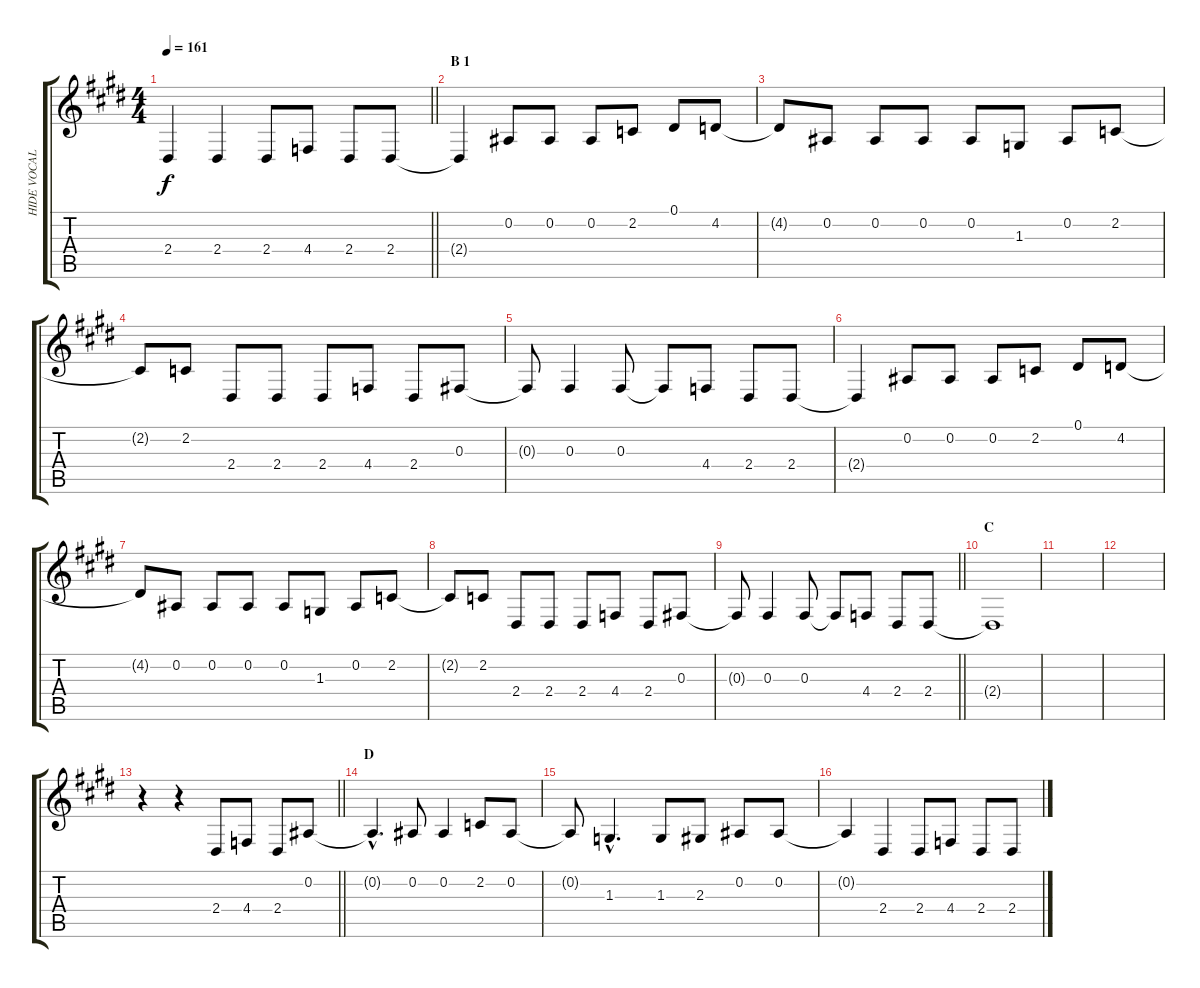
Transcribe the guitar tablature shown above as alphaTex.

\track ("HIDE VOCAL" "HIDE VOCAL") {instrument oboe}
\staff {score tabs}
\tuning (Eb4 Bb3 Gb3 Db3 Ab2 Eb2) {hide}
\ts (4 4)
\tempo 161
\clef g2
\barLineRight lightlight
\ks e
2.4{t}.4{dy f} 2.4.4 2.4.8 4.4.8 2.4.8 2.4.8 |
\section ("" "B 1")
2.4{t}.4 0.2.8 0.2.8 0.2.8 2.2.8 0.1.8 4.2.8 |
4.2{t}.8 0.2.8 0.2.8 0.2.8 0.2.8 1.3.8 0.2.8 2.2.8 |
2.2{t}.8 2.2.8 2.4.8 2.4.8 2.4.8 4.4.8 2.4.8 0.3.8 |
0.3{t}.8 0.3.4 0.3.8 0.3{t}.8 4.4.8 2.4.8 2.4.8 |
2.4{t}.4 0.2.8 0.2.8 0.2.8 2.2.8 0.1.8 4.2.8 |
4.2{t}.8 0.2.8 0.2.8 0.2.8 0.2.8 1.3.8 0.2.8 2.2.8 |
2.2{t}.8 2.2.8 2.4.8 2.4.8 2.4.8 4.4.8 2.4.8 0.3.8 |
\barLineRight lightlight
0.3{t}.8 0.3.4 0.3.8 0.3{t}.8 4.4.8 2.4.8 2.4.8 |
\section ("" "C")
2.4{t}.1 |
|
|
\barLineRight lightlight
r.4 r.4 2.4.8 4.4.8 2.4.8 0.2.8 |
\section ("" "D")
0.2{hac t}.4{d} 0.2.8 0.2.4 2.2.8 0.2.8 |
0.2{t}.8 1.3{hac}.4{d} 1.3.8 2.3.8 0.2.8 0.2.8 |
0.2{t}.4 2.4.4 2.4.8 4.4.8 2.4.8 2.4.8
